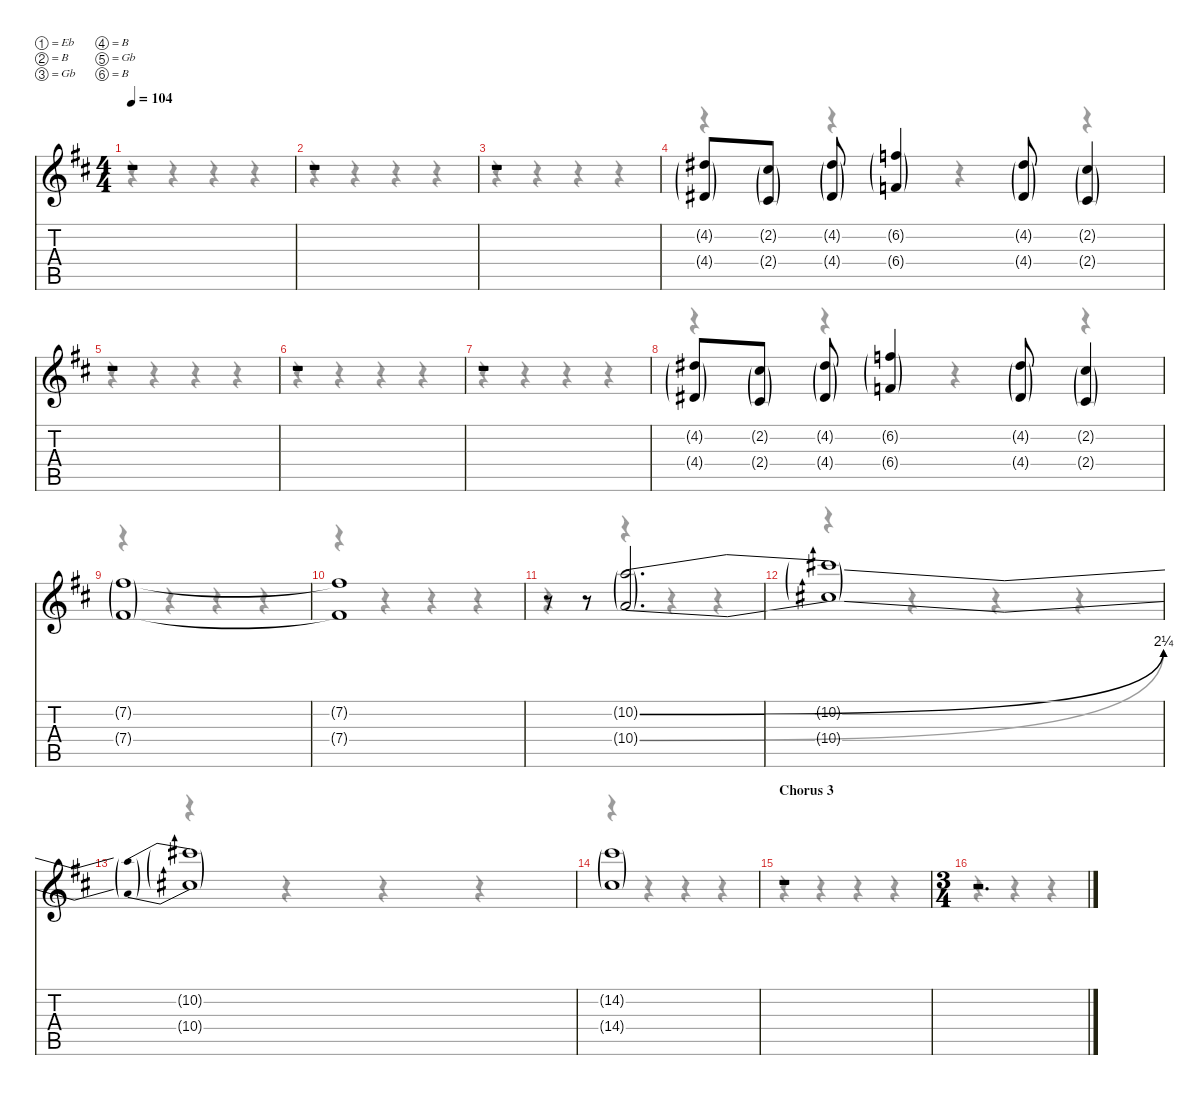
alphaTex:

\defaultSystemsLayout 4
\hideDynamics
\bracketExtendMode nobrackets
\singleTrackTrackNamePolicy hidden
\multiTrackTrackNamePolicy hidden
\firstSystemTrackNameMode fullname
\otherSystemsTrackNameOrientation horizontal
\track ("Solo Harmony" "od.guit.") {instrument overdrivenguitar}
\staff {score tabs}
\tuning (Eb4 B3 Gb3 B2 Gb2 B1)
\voice
\ts (4 4)
\tempo 104
\clef g2
\ks bminor
r.1{dy pp beam Up} |
r.1{beam Up} |
r.1{beam Up} |
(4.2{g acc #} 4.4{g acc #}).8{dy mf beam Up} (2.2{g acc #} 2.4{g acc #}).8{beam Up} (4.2{g acc #} 4.4{g acc #}).8{beam Up} (6.2{g acc forcenatural} 6.4{g acc forcenatural}).4{beam Up} (4.2{g acc #} 4.4{g acc #}).8{beam Up} (2.2{g acc #} 2.4{g acc #}).4{beam Up} |
r.1{beam Up} |
r.1{beam Up} |
r.1{beam Up} |
(4.2{g acc #} 4.4{g acc #}).8{beam Up} (2.2{g acc #} 2.4{g acc #}).8{beam Up} (4.2{g acc #} 4.4{g acc #}).8{beam Up} (6.2{g acc forcenatural} 6.4{g acc forcenatural}).4{beam Up} (4.2{g acc #} 4.4{g acc #}).8{beam Up} (2.2{g acc #} 2.4{g acc #}).4{beam Up} |
(7.2{g acc #} 7.4{g acc #}).1{dy mp beam Up} |
(7.2{t acc #} 7.4{t acc #}).1{dy p beam Up} |
r.8{beam Up} r.8{beam Up} (10.2{be (bend 0 0 60 9) g acc forcenatural} 10.4{be (bend 0 0 60 9) g acc forcenatural}).2{d dy mp beam Up} |
(10.2{t} 10.4{t}).1{dy p beam Up} |
(10.2{be (prebend 0 9 60 9) t} 10.4{be (prebend 0 9 60 9) t}).1{beam Up} |
(14.2{g acc #} 14.4{g acc #}).1{dy mp beam Up} |
\section ("" "Chorus 3")
r.1{beam Up} |
\ts (3 4)
\beaming (8 2 2 2 2)
r.2{d beam Up}
\voice
\clef g2
\ottava regular
\simile none
\ks bminor
r.4{dy mf beam Down} r.4{beam Down} r.4{beam Down} r.4{beam Down} |
r.4{beam Down} r.4{beam Down} r.4{beam Down} r.4{beam Down} |
r.4{beam Down} r.4{beam Down} r.4{beam Down} r.4{beam Down} |
r.4{beam Down} r.4{beam Down} r.4{beam Down} r.4{beam Down} |
r.4{beam Down} r.4{beam Down} r.4{beam Down} r.4{beam Down} |
r.4{beam Down} r.4{beam Down} r.4{beam Down} r.4{beam Down} |
r.4{beam Down} r.4{beam Down} r.4{beam Down} r.4{beam Down} |
r.4{beam Down} r.4{beam Down} r.4{beam Down} r.4{beam Down} |
r.4{beam Down} r.4{beam Down} r.4{beam Down} r.4{beam Down} |
r.4{beam Down} r.4{beam Down} r.4{beam Down} r.4{beam Down} |
r.4{beam Down} r.4{beam Down} r.4{beam Down} r.4{beam Down} |
r.4{beam Down} r.4{beam Down} r.4{beam Down} r.4{beam Down} |
r.4{beam Down} r.4{beam Down} r.4{beam Down} r.4{beam Down} |
r.4{beam Down} r.4{beam Down} r.4{beam Down} r.4{beam Down} |
r.4{beam Down} r.4{beam Down} r.4{beam Down} r.4{beam Down} |
r.4{beam Down} r.4{beam Down} r.4{beam Down}
